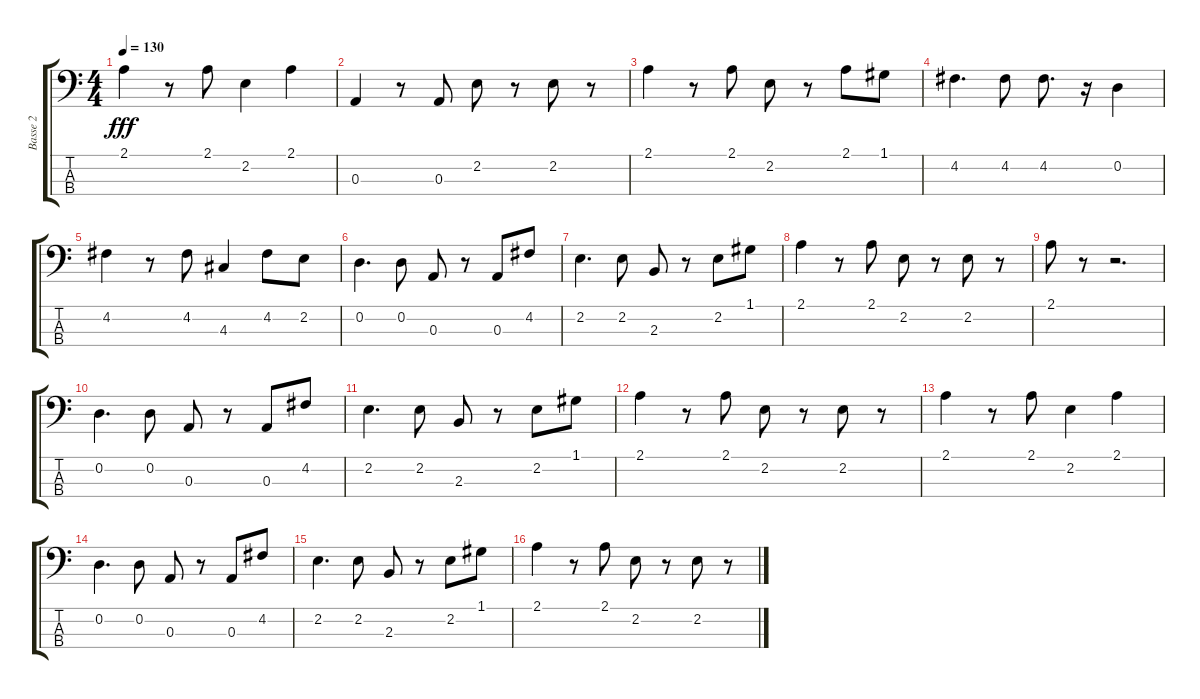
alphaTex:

\track ("Basse 2" "Basse 2") {instrument acousticbass}
\staff {score tabs}
\tuning (G2 D2 A1 E1) {hide}
\ts (4 4)
\tempo 130
\clef f4
\ks c
2.1.4{dy fff} r.8 2.1.8 2.2.4 2.1.4 |
0.3.4 r.8 0.3.8 2.2.8 r.8 2.2.8 r.8 |
2.1.4 r.8 2.1.8 2.2.8 r.8 2.1.8 1.1.8 |
4.2.4{d} 4.2.8 4.2.8{d} r.16 0.2.4 |
4.2.4 r.8 4.2.8 4.3.4 4.2.8 2.2.8 |
0.2.4{d} 0.2.8 0.3.8 r.8 0.3.8 4.2.8 |
2.2.4{d} 2.2.8 2.3.8 r.8 2.2.8 1.1.8 |
2.1.4 r.8 2.1.8 2.2.8 r.8 2.2.8 r.8 |
2.1.8 r.8 r.2{d} |
0.2.4{d} 0.2.8 0.3.8 r.8 0.3.8 4.2.8 |
2.2.4{d} 2.2.8 2.3.8 r.8 2.2.8 1.1.8 |
2.1.4 r.8 2.1.8 2.2.8 r.8 2.2.8 r.8 |
2.1.4 r.8 2.1.8 2.2.4 2.1.4 |
0.2.4{d} 0.2.8 0.3.8 r.8 0.3.8 4.2.8 |
2.2.4{d} 2.2.8 2.3.8 r.8 2.2.8 1.1.8 |
2.1.4 r.8 2.1.8 2.2.8 r.8 2.2.8 r.8
